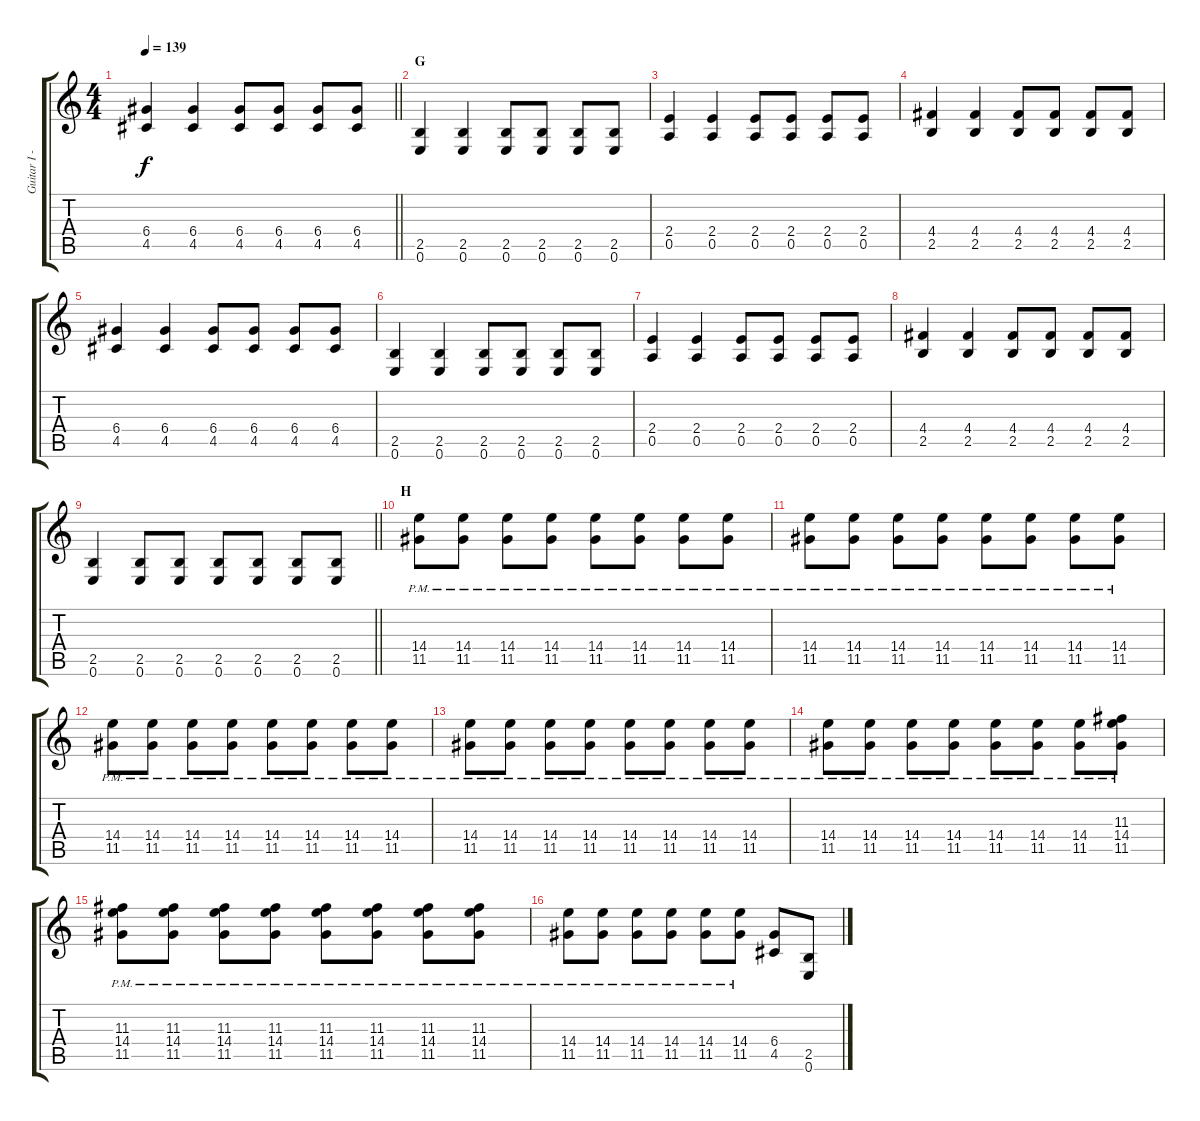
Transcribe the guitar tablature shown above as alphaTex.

\track ("Guitar I - Gotoh" "Guitar I -") {instrument distortionguitar}
\staff {score tabs}
\tuning (E4 B3 G3 D3 A2 E2) {hide}
\ts (4 4)
\tempo 139
\clef g2
\barLineRight lightlight
\ks c
(6.4 4.5).4{dy f} (6.4 4.5).4 (6.4 4.5).8 (6.4 4.5).8 (6.4 4.5).8 (6.4 4.5).8 |
\section ("" "G")
(2.5 0.6).4 (2.5 0.6).4 (2.5 0.6).8 (2.5 0.6).8 (2.5 0.6).8 (2.5 0.6).8 |
(2.4 0.5).4 (2.4 0.5).4 (2.4 0.5).8 (2.4 0.5).8 (2.4 0.5).8 (2.4 0.5).8 |
(4.4 2.5).4 (4.4 2.5).4 (4.4 2.5).8 (4.4 2.5).8 (4.4 2.5).8 (4.4 2.5).8 |
(6.4 4.5).4 (6.4 4.5).4 (6.4 4.5).8 (6.4 4.5).8 (6.4 4.5).8 (6.4 4.5).8 |
(2.5 0.6).4 (2.5 0.6).4 (2.5 0.6).8 (2.5 0.6).8 (2.5 0.6).8 (2.5 0.6).8 |
(2.4 0.5).4 (2.4 0.5).4 (2.4 0.5).8 (2.4 0.5).8 (2.4 0.5).8 (2.4 0.5).8 |
(4.4 2.5).4 (4.4 2.5).4 (4.4 2.5).8 (4.4 2.5).8 (4.4 2.5).8 (4.4 2.5).8 |
\barLineRight lightlight
(2.5 0.6).4 (2.5 0.6).8 (2.5 0.6).8 (2.5 0.6).8 (2.5 0.6).8 (2.5 0.6).8 (2.5 0.6).8 |
\section ("" "H")
(14.4{pm} 11.5{pm}).8 (14.4{pm} 11.5{pm}).8 (14.4{pm} 11.5{pm}).8 (14.4{pm} 11.5{pm}).8 (14.4{pm} 11.5{pm}).8 (14.4{pm} 11.5{pm}).8 (14.4{pm} 11.5{pm}).8 (14.4{pm} 11.5{pm}).8 |
(14.4{pm} 11.5{pm}).8 (14.4{pm} 11.5{pm}).8 (14.4{pm} 11.5{pm}).8 (14.4{pm} 11.5{pm}).8 (14.4{pm} 11.5{pm}).8 (14.4{pm} 11.5{pm}).8 (14.4{pm} 11.5{pm}).8 (14.4{pm} 11.5{pm}).8 |
(14.4{pm} 11.5{pm}).8 (14.4{pm} 11.5{pm}).8 (14.4{pm} 11.5{pm}).8 (14.4{pm} 11.5{pm}).8 (14.4{pm} 11.5{pm}).8 (14.4{pm} 11.5{pm}).8 (14.4{pm} 11.5{pm}).8 (14.4{pm} 11.5{pm}).8 |
(14.4{pm} 11.5{pm}).8 (14.4{pm} 11.5{pm}).8 (14.4{pm} 11.5{pm}).8 (14.4{pm} 11.5{pm}).8 (14.4{pm} 11.5{pm}).8 (14.4{pm} 11.5{pm}).8 (14.4{pm} 11.5{pm}).8 (14.4{pm} 11.5{pm}).8 |
(14.4{pm} 11.5{pm}).8 (14.4{pm} 11.5{pm}).8 (14.4{pm} 11.5{pm}).8 (14.4{pm} 11.5{pm}).8 (14.4{pm} 11.5{pm}).8 (14.4{pm} 11.5{pm}).8 (14.4{pm} 11.5{pm}).8 (11.3{pm} 14.4{pm} 11.5{pm}).8 |
(11.3{pm} 14.4{pm} 11.5{pm}).8 (11.3{pm} 14.4{pm} 11.5{pm}).8 (11.3{pm} 14.4{pm} 11.5{pm}).8 (11.3{pm} 14.4{pm} 11.5{pm}).8 (11.3{pm} 14.4{pm} 11.5{pm}).8 (11.3{pm} 14.4{pm} 11.5{pm}).8 (11.3{pm} 14.4{pm} 11.5{pm}).8 (11.3{pm} 14.4{pm} 11.5{pm}).8 |
(14.4{pm} 11.5{pm}).8 (14.4{pm} 11.5{pm}).8 (14.4{pm} 11.5{pm}).8 (14.4{pm} 11.5{pm}).8 (14.4{pm} 11.5{pm}).8 (14.4{pm} 11.5{pm}).8 (6.4 4.5).8 (2.5 0.6).8
